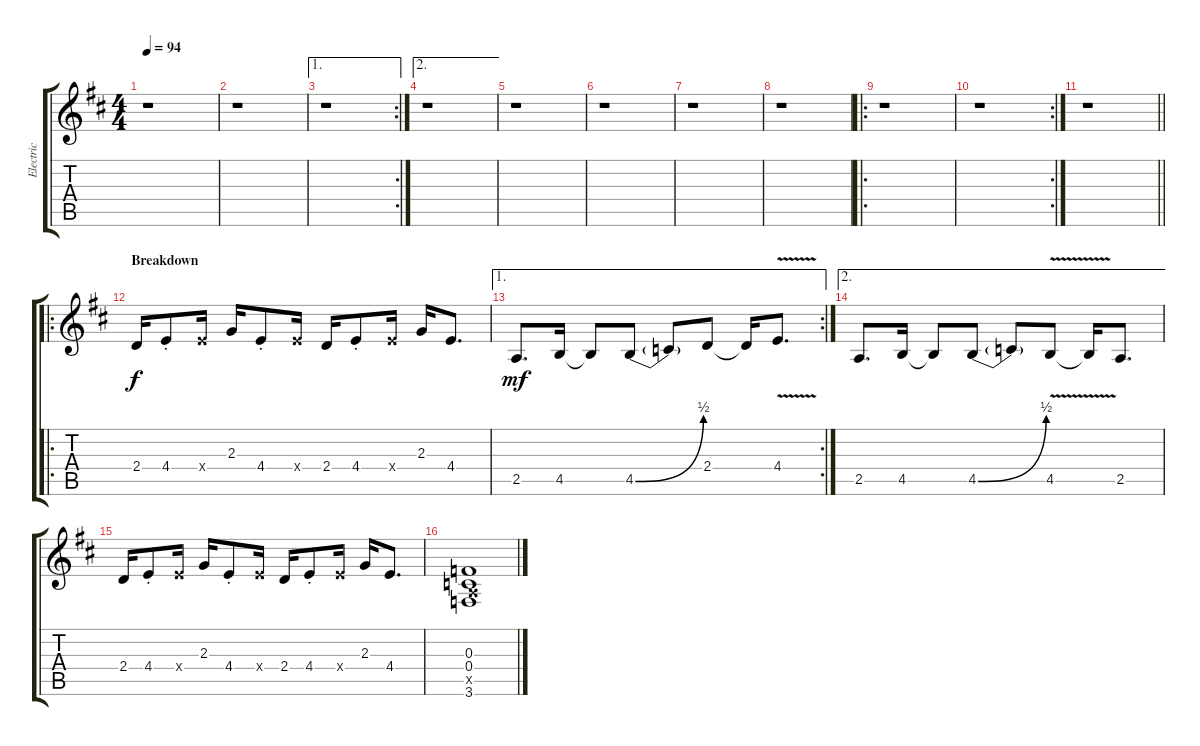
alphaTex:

\track ("Electric" "Electric") {instrument electricguitarclean}
\staff {score tabs}
\tuning (D4 A3 F3 C3 G2 D2) {hide}
\ts (4 4)
\tempo 94
\clef g2
\ks d
r.1{dy f} |
r.1 |
\ae 1
\rc 2
r.1 |
\ae 2
r.1 |
r.1 |
r.1 |
r.1 |
r.1 |
\ro
r.1 |
\rc 2
r.1 |
\barLineRight lightlight
r.1 |
\ro
\section ("" "Breakdown")
2.4.16 4.4{st}.8 4.4{x}.16 2.3.16 4.4{st}.8 4.4{x}.16 2.4.16 4.4{st}.8 4.4{x}.16 2.3.16 4.4.8{d} |
\ae 1
\rc 2
2.5.8{d dy mf} 4.5.16 4.5{t}.8 4.5{be (bend 0 0 60 2)}.8 4.5{t}.8 2.4.8 2.4{t}.16 4.4{v}.8{d} |
\ae 2
2.5.8{d} 4.5.16 4.5{t}.8 4.5{be (bend 0 0 60 2)}.8 4.5{t}.8 4.5{v}.8 4.5{v t}.16 2.5.8{d} |
2.4.16 4.4{st}.8 4.4{x}.16 2.3.16 4.4{st}.8 4.4{x}.16 2.4.16 4.4{st}.8 4.4{x}.16 2.3.16 4.4.8{d} |
(0.3 0.4 2.5{x} 3.6).1
